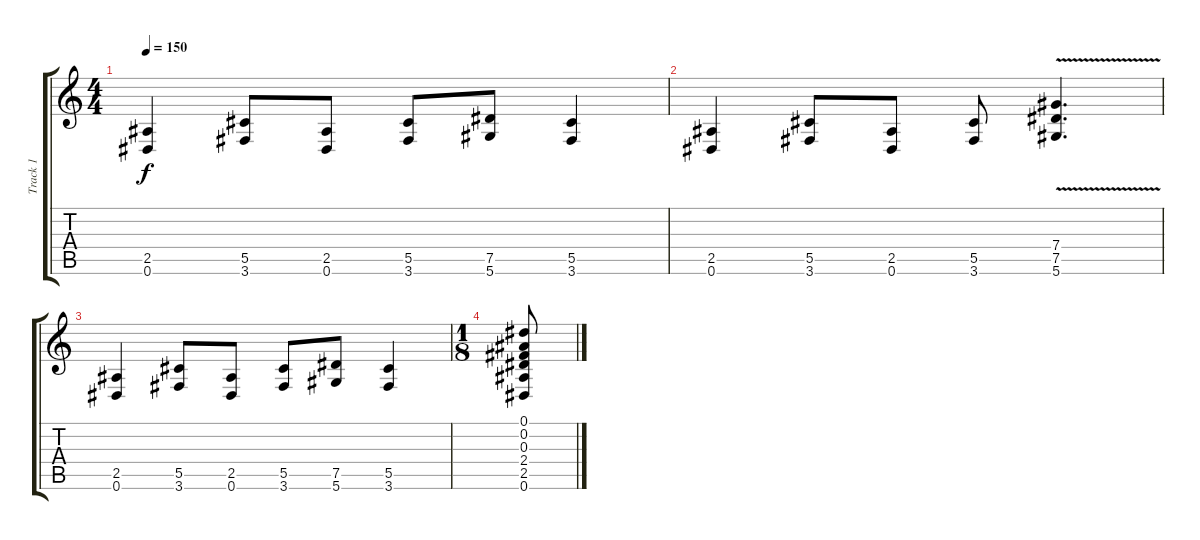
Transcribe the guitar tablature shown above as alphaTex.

\track ("Track 1" "Track 1") {instrument overdrivenguitar}
\staff {score tabs}
\tuning (Eb4 Bb3 Gb3 Db3 Ab2 Eb2) {hide}
\ts (4 4)
\tempo 150
\clef g2
\ks c
(2.5 0.6).4{dy f} (5.5 3.6).8 (2.5 0.6).8 (5.5 3.6).8 (7.5 5.6).8 (5.5 3.6).4 |
(2.5 0.6).4 (5.5 3.6).8 (2.5 0.6).8 (5.5 3.6).8 (7.4{v} 7.5{v} 5.6{v}).4{d} |
(2.5 0.6).4 (5.5 3.6).8 (2.5 0.6).8 (5.5 3.6).8 (7.5 5.6).8 (5.5 3.6).4 |
\ts (1 8)
(0.1 0.2 0.3 2.4 2.5 0.6).8
